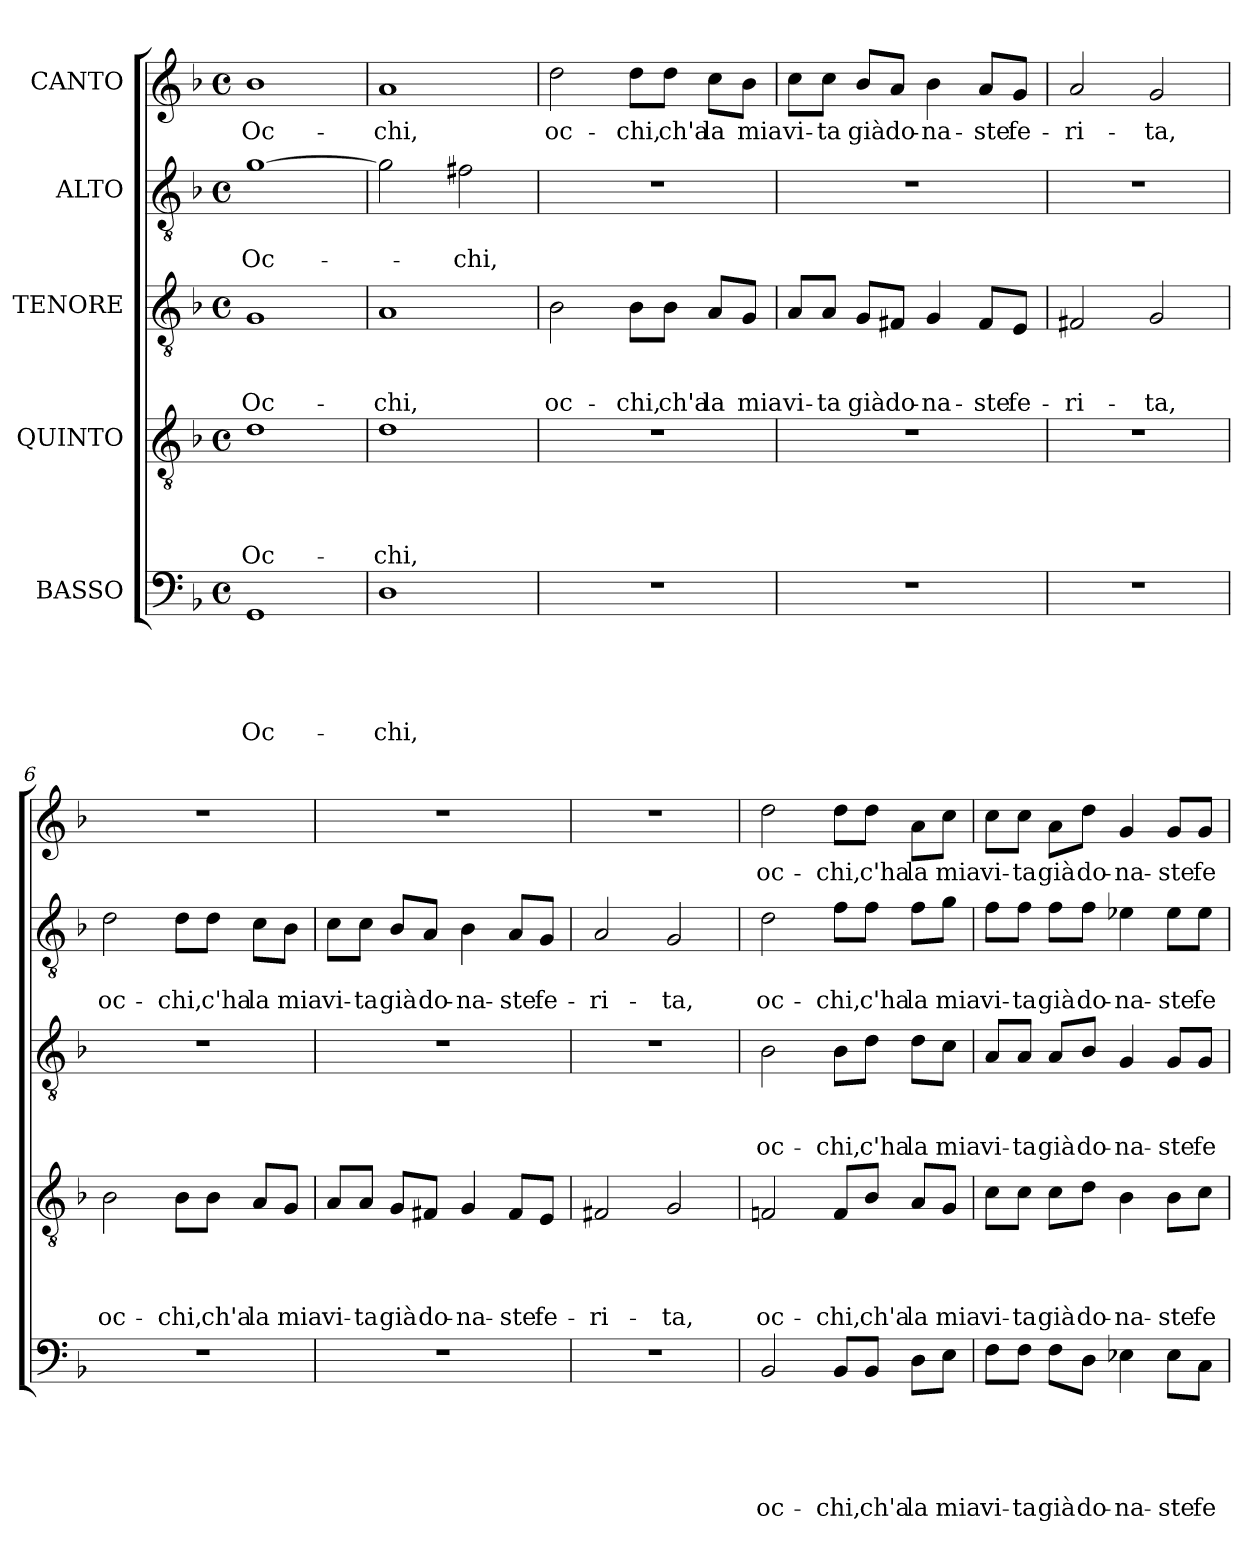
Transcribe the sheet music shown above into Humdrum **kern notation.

**kern	**text	**text	**text	**text	**text	**kern	**text	**text	**text	**text	**kern	**text	**text	**text	**kern	**text	**text	**kern	**text
*part5	*part5	*part5	*part5	*part5	*part5	*part4	*part4	*part4	*part4	*part4	*part3	*part3	*part3	*part3	*part2	*part2	*part2	*part1	*part1
*staff5	*staff5	*staff5	*staff5	*staff5	*staff5	*staff4	*staff4	*staff4	*staff4	*staff4	*staff3	*staff3	*staff3	*staff3	*staff2	*staff2	*staff2	*staff1	*staff1
*I"BASSO	*	*	*	*	*	*I"QUINTO	*	*	*	*	*I"TENORE	*	*	*	*I"ALTO	*	*	*I"CANTO	*
*clefF4	*	*	*	*	*	*clefGv2	*	*	*	*	*clefGv2	*	*	*	*clefGv2	*	*	*clefG2	*
*k[b-]	*	*	*	*	*	*k[b-]	*	*	*	*	*k[b-]	*	*	*	*k[b-]	*	*	*k[b-]	*
*F:	*	*	*	*	*	*F:	*	*	*	*	*F:	*	*	*	*F:	*	*	*F:	*
*M4/4	*	*	*	*	*	*M4/4	*	*	*	*	*M4/4	*	*	*	*M4/4	*	*	*M4/4	*
*met(c)	*	*	*	*	*	*met(c)	*	*	*	*	*met(c)	*	*	*	*met(c)	*	*	*met(c)	*
=1	=1	=1	=1	=1	=1	=1	=1	=1	=1	=1	=1	=1	=1	=1	=1	=1	=1	=1	=1
!	!	!	!	!	!LO:LY:b	!	!	!	!	!LO:LY:b	!	!	!	!LO:LY:b	!	!	!LO:LY:b	!	!LO:LY:b
1GG	.	.	.	.	Oc-	1d	.	.	.	Oc-	1G	.	.	Oc-	[>1g	.	Oc-	1b-	Oc-
=2	=2	=2	=2	=2	=2	=2	=2	=2	=2	=2	=2	=2	=2	=2	=2	=2	=2	=2	=2
!	!	!	!	!	!LO:LY:b	!	!	!	!	!LO:LY:b	!	!	!	!LO:LY:b	!	!	!	!	!LO:LY:b
1D	.	.	.	.	-chi,	1d	.	.	.	-chi,	1A	.	.	-chi,	2g\]	.	.	1a	-chi,
!	!	!	!	!	!	!	!	!	!	!	!	!	!	!	!	!	!LO:LY:b	!	!
.	.	.	.	.	.	.	.	.	.	.	.	.	.	.	2f#X\	.	-chi,	.	.
=3	=3	=3	=3	=3	=3	=3	=3	=3	=3	=3	=3	=3	=3	=3	=3	=3	=3	=3	=3
!	!	!	!	!	!	!	!	!	!	!	!	!	!	!LO:LY:b	!	!	!	!	!LO:LY:b
1r	.	.	.	.	.	1r	.	.	.	.	2B-\	.	.	oc-	1r	.	.	2dd\	oc-
!	!	!	!	!	!	!	!	!	!	!	!	!	!	!LO:LY:b	!	!	!	!	!LO:LY:b
.	.	.	.	.	.	.	.	.	.	.	8B-\L	.	.	-chi,	.	.	.	8dd\L	-chi,
!	!	!	!	!	!	!	!	!	!	!	!	!	!	!LO:LY:b	!	!	!	!	!LO:LY:b
.	.	.	.	.	.	.	.	.	.	.	8B-\J	.	.	ch'a	.	.	.	8dd\J	ch'a
!	!	!	!	!	!	!	!	!	!	!	!	!	!	!LO:LY:b	!	!	!	!	!LO:LY:b
.	.	.	.	.	.	.	.	.	.	.	8A/L	.	.	la	.	.	.	8cc\L	la
!	!	!	!	!	!	!	!	!	!	!	!	!	!	!LO:LY:b	!	!	!	!	!LO:LY:b
.	.	.	.	.	.	.	.	.	.	.	8G/J	.	.	mia	.	.	.	8b-\J	mia
=4	=4	=4	=4	=4	=4	=4	=4	=4	=4	=4	=4	=4	=4	=4	=4	=4	=4	=4	=4
!	!	!	!	!	!	!	!	!	!	!	!	!	!	!LO:LY:b	!	!	!	!	!LO:LY:b
1r	.	.	.	.	.	1r	.	.	.	.	8A/L	.	.	vi-	1r	.	.	8cc\L	vi-
!	!	!	!	!	!	!	!	!	!	!	!	!	!	!LO:LY:b	!	!	!	!	!LO:LY:b
.	.	.	.	.	.	.	.	.	.	.	8A/J	.	.	-ta	.	.	.	8cc\J	-ta
!	!	!	!	!	!	!	!	!	!	!	!	!	!	!LO:LY:b	!	!	!	!	!LO:LY:b
.	.	.	.	.	.	.	.	.	.	.	8G/L	.	.	già	.	.	.	8b-/L	già
!	!	!	!	!	!	!	!	!	!	!	!	!	!	!LO:LY:b	!	!	!	!	!LO:LY:b
.	.	.	.	.	.	.	.	.	.	.	8F#i/J	.	.	do-	.	.	.	8a/J	do-
!	!	!	!	!	!	!	!	!	!	!	!	!	!	!LO:LY:b	!	!	!	!	!LO:LY:b
.	.	.	.	.	.	.	.	.	.	.	4G/	.	.	-na-	.	.	.	4b-\	-na-
!	!	!	!	!	!	!	!	!	!	!	!	!	!	!LO:LY:b	!	!	!	!	!LO:LY:b
.	.	.	.	.	.	.	.	.	.	.	8F#i/L	.	.	-ste	.	.	.	8a/L	-ste
!	!	!	!	!	!	!	!	!	!	!	!	!	!	!LO:LY:b	!	!	!	!	!LO:LY:b
.	.	.	.	.	.	.	.	.	.	.	8E/J	.	.	fe-	.	.	.	8g/J	fe-
!!LO:LB:g=z
=5	=5	=5	=5	=5	=5	=5	=5	=5	=5	=5	=5	=5	=5	=5	=5	=5	=5	=5	=5
!	!	!	!	!	!	!	!	!	!	!	!	!	!	!LO:LY:b	!	!	!	!	!LO:LY:b
1r	.	.	.	.	.	1r	.	.	.	.	2F#X/	.	.	-ri-	1r	.	.	2a/	-ri-
!	!	!	!	!	!	!	!	!	!	!	!	!	!	!LO:LY:b	!	!	!	!	!LO:LY:b
.	.	.	.	.	.	.	.	.	.	.	2G/	.	.	-ta,	.	.	.	2g/	-ta,
=6	=6	=6	=6	=6	=6	=6	=6	=6	=6	=6	=6	=6	=6	=6	=6	=6	=6	=6	=6
!	!	!	!	!	!	!	!	!	!	!LO:LY:b	!	!	!	!	!	!	!LO:LY:b	!	!
1r	.	.	.	.	.	2B-\	.	.	.	oc-	1r	.	.	.	2d\	.	oc-	1r	.
!	!	!	!	!	!	!	!	!	!	!LO:LY:b	!	!	!	!	!	!	!LO:LY:b	!	!
.	.	.	.	.	.	8B-\L	.	.	.	-chi,	.	.	.	.	8d\L	.	-chi,	.	.
!	!	!	!	!	!	!	!	!	!	!LO:LY:b	!	!	!	!	!	!	!LO:LY:b	!	!
.	.	.	.	.	.	8B-\J	.	.	.	ch'a	.	.	.	.	8d\J	.	c'ha	.	.
!	!	!	!	!	!	!	!	!	!	!LO:LY:b	!	!	!	!	!	!	!LO:LY:b	!	!
.	.	.	.	.	.	8A/L	.	.	.	la	.	.	.	.	8c\L	.	la	.	.
!	!	!	!	!	!	!	!	!	!	!LO:LY:b	!	!	!	!	!	!	!LO:LY:b	!	!
.	.	.	.	.	.	8G/J	.	.	.	mia	.	.	.	.	8B-\J	.	mia	.	.
=7	=7	=7	=7	=7	=7	=7	=7	=7	=7	=7	=7	=7	=7	=7	=7	=7	=7	=7	=7
!	!	!	!	!	!	!	!	!	!	!LO:LY:b	!	!	!	!	!	!	!LO:LY:b	!	!
1r	.	.	.	.	.	8A/L	.	.	.	vi-	1r	.	.	.	8c\L	.	vi-	1r	.
!	!	!	!	!	!	!	!	!	!	!LO:LY:b	!	!	!	!	!	!	!LO:LY:b	!	!
.	.	.	.	.	.	8A/J	.	.	.	-ta	.	.	.	.	8c\J	.	-ta	.	.
!	!	!	!	!	!	!	!	!	!	!LO:LY:b	!	!	!	!	!	!	!LO:LY:b	!	!
.	.	.	.	.	.	8G/L	.	.	.	già	.	.	.	.	8B-/L	.	già	.	.
!	!	!	!	!	!	!	!	!	!	!LO:LY:b	!	!	!	!	!	!	!LO:LY:b	!	!
.	.	.	.	.	.	8F#i/J	.	.	.	do-	.	.	.	.	8A/J	.	do-	.	.
!	!	!	!	!	!	!	!	!	!	!LO:LY:b	!	!	!	!	!	!	!LO:LY:b	!	!
.	.	.	.	.	.	4G/	.	.	.	-na-	.	.	.	.	4B-\	.	-na-	.	.
!	!	!	!	!	!	!	!	!	!	!LO:LY:b	!	!	!	!	!	!	!LO:LY:b	!	!
.	.	.	.	.	.	8F#i/L	.	.	.	-ste	.	.	.	.	8A/L	.	-ste	.	.
!	!	!	!	!	!	!	!	!	!	!LO:LY:b	!	!	!	!	!	!	!LO:LY:b	!	!
.	.	.	.	.	.	8E/J	.	.	.	fe-	.	.	.	.	8G/J	.	fe-	.	.
=8	=8	=8	=8	=8	=8	=8	=8	=8	=8	=8	=8	=8	=8	=8	=8	=8	=8	=8	=8
!	!	!	!	!	!	!	!	!	!	!LO:LY:b	!	!	!	!	!	!	!LO:LY:b	!	!
1r	.	.	.	.	.	2F#X/	.	.	.	-ri-	1r	.	.	.	2A/	.	-ri-	1r	.
!	!	!	!	!	!	!	!	!	!	!LO:LY:b	!	!	!	!	!	!	!LO:LY:b	!	!
.	.	.	.	.	.	2G/	.	.	.	-ta,	.	.	.	.	2G/	.	-ta,	.	.
=9	=9	=9	=9	=9	=9	=9	=9	=9	=9	=9	=9	=9	=9	=9	=9	=9	=9	=9	=9
!	!	!	!	!	!LO:LY:b	!	!	!	!	!LO:LY:b	!	!	!	!LO:LY:b	!	!	!LO:LY:b	!	!LO:LY:b
2BB-/	.	.	.	.	oc-	2Fni/	.	.	.	oc-	2B-\	.	.	oc-	2d\	.	oc-	2dd\	oc-
!	!	!	!	!	!LO:LY:b	!	!	!	!	!LO:LY:b	!	!	!	!LO:LY:b	!	!	!LO:LY:b	!	!LO:LY:b
8BB-/L	.	.	.	.	-chi,	8F/L	.	.	.	-chi,	8B-\L	.	.	-chi,	8f\L	.	-chi,	8dd\L	-chi,
!	!	!	!	!	!LO:LY:b	!	!	!	!	!LO:LY:b	!	!	!	!LO:LY:b	!	!	!LO:LY:b	!	!LO:LY:b
8BB-/J	.	.	.	.	ch'a	8B-/J	.	.	.	ch'a	8d\J	.	.	c'ha	8f\J	.	c'ha	8dd\J	c'ha
!	!	!	!	!	!LO:LY:b	!	!	!	!	!LO:LY:b	!	!	!	!LO:LY:b	!	!	!LO:LY:b	!	!LO:LY:b
8D\L	.	.	.	.	la	8A/L	.	.	.	la	8d\L	.	.	la	8f\L	.	la	8a\L	la
!	!	!	!	!	!LO:LY:b	!	!	!	!	!LO:LY:b	!	!	!	!LO:LY:b	!	!	!LO:LY:b	!	!LO:LY:b
8E\J	.	.	.	.	mia	8G/J	.	.	.	mia	8c\J	.	.	mia	8g\J	.	mia	8cc\J	mia
!!LO:PB:g=z
=10	=10	=10	=10	=10	=10	=10	=10	=10	=10	=10	=10	=10	=10	=10	=10	=10	=10	=10	=10
!	!	!	!	!	!LO:LY:b	!	!	!	!	!LO:LY:b	!	!	!	!LO:LY:b	!	!	!LO:LY:b	!	!LO:LY:b
8F\L	.	.	.	.	vi-	8c\L	.	.	.	vi-	8A/L	.	.	vi-	8f\L	.	vi-	8cc\L	vi-
!	!	!	!	!	!LO:LY:b	!	!	!	!	!LO:LY:b	!	!	!	!LO:LY:b	!	!	!LO:LY:b	!	!LO:LY:b
8F\J	.	.	.	.	-ta	8c\J	.	.	.	-ta	8A/J	.	.	-ta	8f\J	.	-ta	8cc\J	-ta
!	!	!	!	!	!LO:LY:b	!	!	!	!	!LO:LY:b	!	!	!	!LO:LY:b	!	!	!LO:LY:b	!	!LO:LY:b
8F\L	.	.	.	.	già	8c\L	.	.	.	già	8A/L	.	.	già	8f\L	.	già	8a\L	già
!	!	!	!	!	!LO:LY:b	!	!	!	!	!LO:LY:b	!	!	!	!LO:LY:b	!	!	!LO:LY:b	!	!LO:LY:b
8D\J	.	.	.	.	do-	8d\J	.	.	.	do-	8B-/J	.	.	do-	8f\J	.	do-	8dd\J	do-
!	!	!	!	!	!LO:LY:b	!	!	!	!	!LO:LY:b	!	!	!	!LO:LY:b	!	!	!LO:LY:b	!	!LO:LY:b
4E-X\	.	.	.	.	-na-	4B-\	.	.	.	-na-	4G/	.	.	-na-	4e-X\	.	-na-	4g/	-na-
!	!	!	!	!	!LO:LY:b	!	!	!	!	!LO:LY:b	!	!	!	!LO:LY:b	!	!	!LO:LY:b	!	!LO:LY:b
8E-i\L	.	.	.	.	-ste	8B-\L	.	.	.	-ste	8G/L	.	.	-ste	8e-i\L	.	-ste	8g/L	-ste
!	!	!	!	!	!LO:LY:b	!	!	!	!	!LO:LY:b	!	!	!	!LO:LY:b	!	!	!LO:LY:b	!	!LO:LY:b
8C\J	.	.	.	.	fe-	8c\J	.	.	.	fe-	8G/J	.	.	fe-	8e-i\J	.	fe-	8g/J	fe-
=	=	=	=	=	=	=	=	=	=	=	=	=	=	=	=	=	=	=	=
*-	*-	*-	*-	*-	*-	*-	*-	*-	*-	*-	*-	*-	*-	*-	*-	*-	*-	*-	*-
